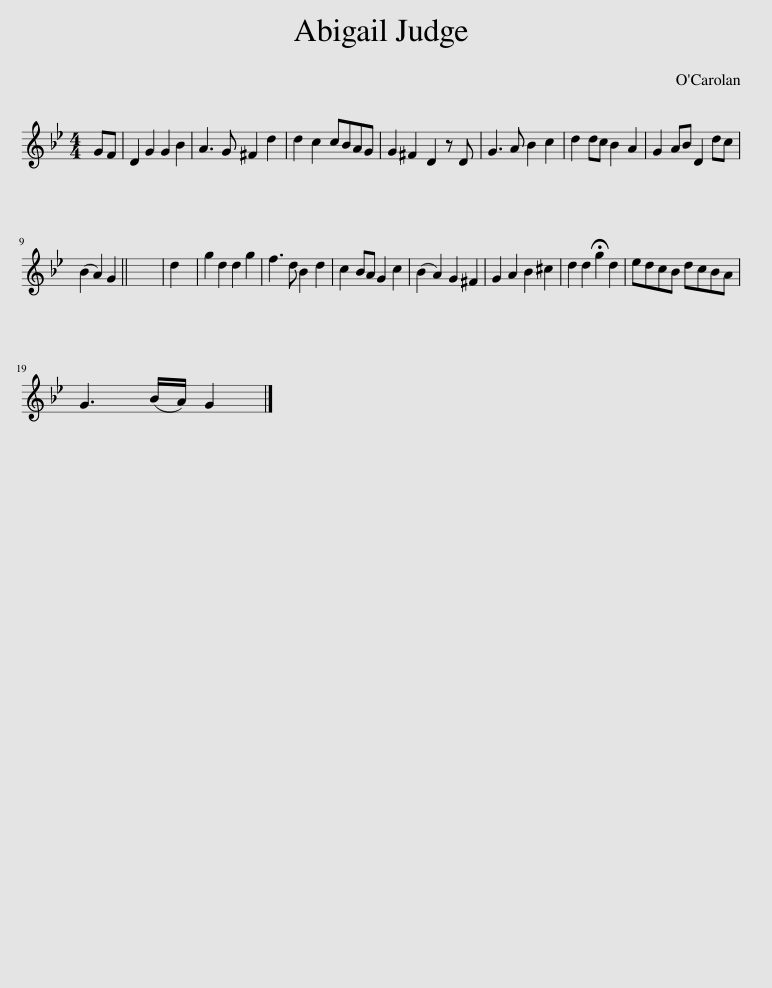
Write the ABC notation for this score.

X:1
L:1/8
M:4/4
I:linebreak $
K:Gmin
V:1 treble
V:1
 GF | D2 G2 G2 B2 | A3 G ^F2 d2 | d2 c2 cBAG | G2 ^F2 D2 z D | %5
 G3 A B2 c2 | d2 dc B2 A2 | G2 AB D2 dc |$ (B2 A2) G2 || x8 | %10
 d2 | g2 d2 d2 g2 | f3 d B2 d2 | c2 BA G2 c2 | (B2 A2) G2 ^F2 | %15
 G2 A2 B2 ^c2 | d2 d2 !fermata!g2 d2 | edcB dcBA |$ G3 (B/A/) G2 |] %19
